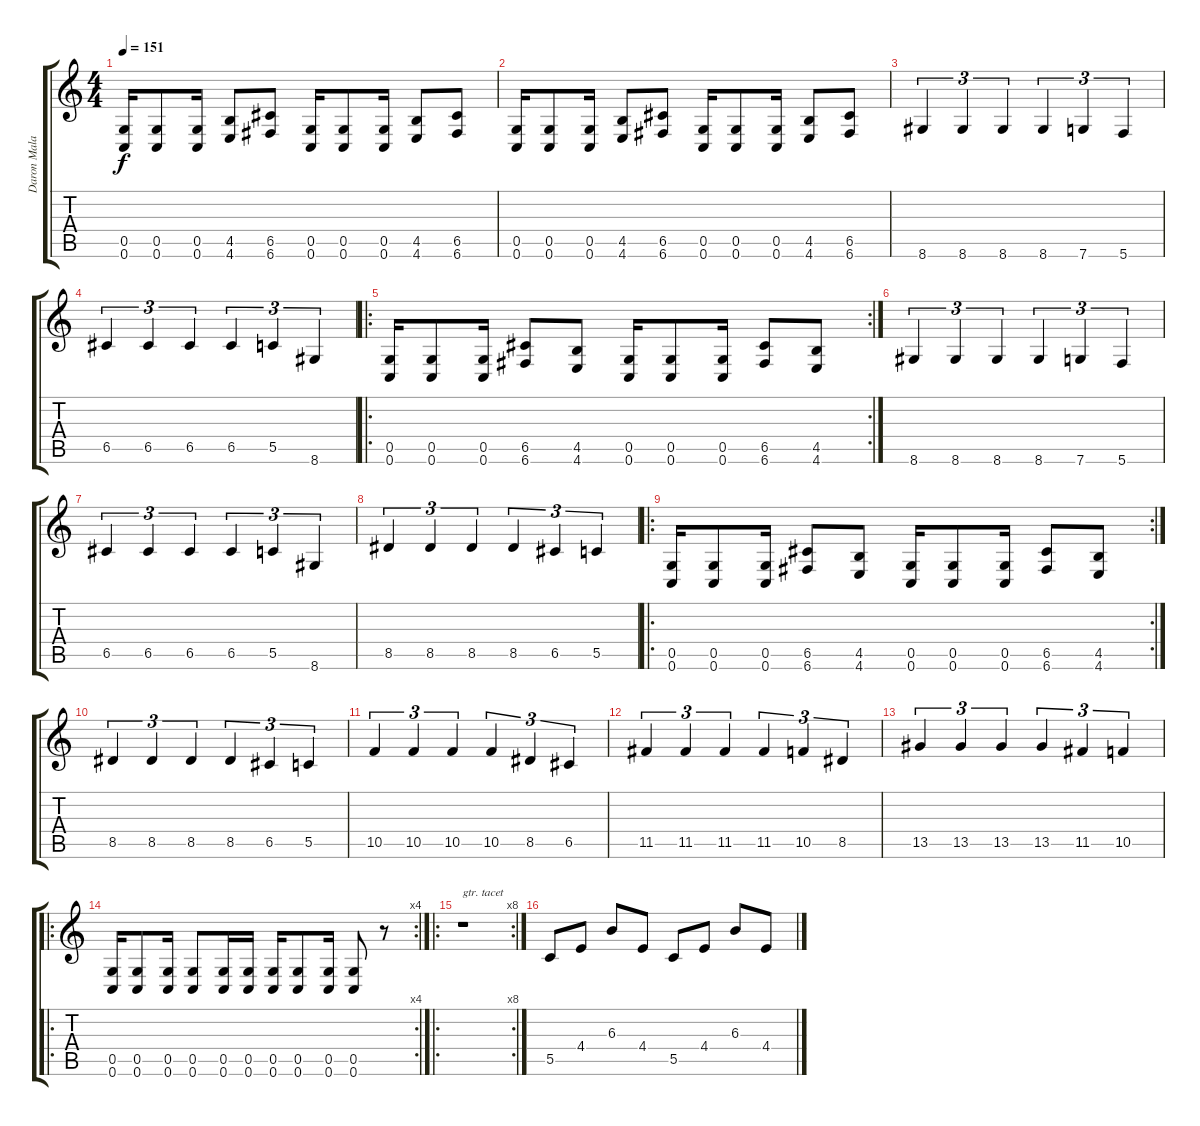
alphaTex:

\track ("Daron Malakian" "Daron Mala") {instrument distortionguitar}
\staff {score tabs}
\tuning (D4 A3 F3 C3 G2 C2) {hide}
\ts (4 4)
\tempo 151
\clef g2
\ks c
(0.5 0.6).16{dy f} (0.5 0.6).8 (0.5 0.6).16 (4.5 4.6).8 (6.5 6.6).8 (0.5 0.6).16 (0.5 0.6).8 (0.5 0.6).16 (4.5 4.6).8 (6.5 6.6).8 |
(0.5 0.6).16 (0.5 0.6).8 (0.5 0.6).16 (4.5 4.6).8 (6.5 6.6).8 (0.5 0.6).16 (0.5 0.6).8 (0.5 0.6).16 (4.5 4.6).8 (6.5 6.6).8 |
8.6.4{tu (3 2)} 8.6.4{tu (3 2)} 8.6.4{tu (3 2)} 8.6.4{tu (3 2)} 7.6.4{tu (3 2)} 5.6.4{tu (3 2)} |
6.5.4{tu (3 2)} 6.5.4{tu (3 2)} 6.5.4{tu (3 2)} 6.5.4{tu (3 2)} 5.5.4{tu (3 2)} 8.6.4{tu (3 2)} |
\ro
\rc 2
(0.5 0.6).16 (0.5 0.6).8 (0.5 0.6).16 (6.5 6.6).8 (4.5 4.6).8 (0.5 0.6).16 (0.5 0.6).8 (0.5 0.6).16 (6.5 6.6).8 (4.5 4.6).8 |
8.6.4{tu (3 2)} 8.6.4{tu (3 2)} 8.6.4{tu (3 2)} 8.6.4{tu (3 2)} 7.6.4{tu (3 2)} 5.6.4{tu (3 2)} |
6.5.4{tu (3 2)} 6.5.4{tu (3 2)} 6.5.4{tu (3 2)} 6.5.4{tu (3 2)} 5.5.4{tu (3 2)} 8.6.4{tu (3 2)} |
8.5.4{tu (3 2)} 8.5.4{tu (3 2)} 8.5.4{tu (3 2)} 8.5.4{tu (3 2)} 6.5.4{tu (3 2)} 5.5.4{tu (3 2)} |
\ro
\rc 2
(0.5 0.6).16 (0.5 0.6).8 (0.5 0.6).16 (6.5 6.6).8 (4.5 4.6).8 (0.5 0.6).16 (0.5 0.6).8 (0.5 0.6).16 (6.5 6.6).8 (4.5 4.6).8 |
8.5.4{tu (3 2)} 8.5.4{tu (3 2)} 8.5.4{tu (3 2)} 8.5.4{tu (3 2)} 6.5.4{tu (3 2)} 5.5.4{tu (3 2)} |
10.5.4{tu (3 2)} 10.5.4{tu (3 2)} 10.5.4{tu (3 2)} 10.5.4{tu (3 2)} 8.5.4{tu (3 2)} 6.5.4{tu (3 2)} |
11.5.4{tu (3 2)} 11.5.4{tu (3 2)} 11.5.4{tu (3 2)} 11.5.4{tu (3 2)} 10.5.4{tu (3 2)} 8.5.4{tu (3 2)} |
13.5.4{tu (3 2)} 13.5.4{tu (3 2)} 13.5.4{tu (3 2)} 13.5.4{tu (3 2)} 11.5.4{tu (3 2)} 10.5.4{tu (3 2)} |
\ro
\rc 4
(0.5 0.6).16 (0.5 0.6).8 (0.5 0.6).16 (0.5 0.6).8 (0.5 0.6).16 (0.5 0.6).16 (0.5 0.6).16 (0.5 0.6).8 (0.5 0.6).16 (0.5 0.6).8 r.8 |
\ro
\rc 8
r.1{txt "gtr. tacet"} |
5.5.8 4.4.8 6.3.8 4.4.8 5.5.8 4.4.8 6.3.8 4.4.8
